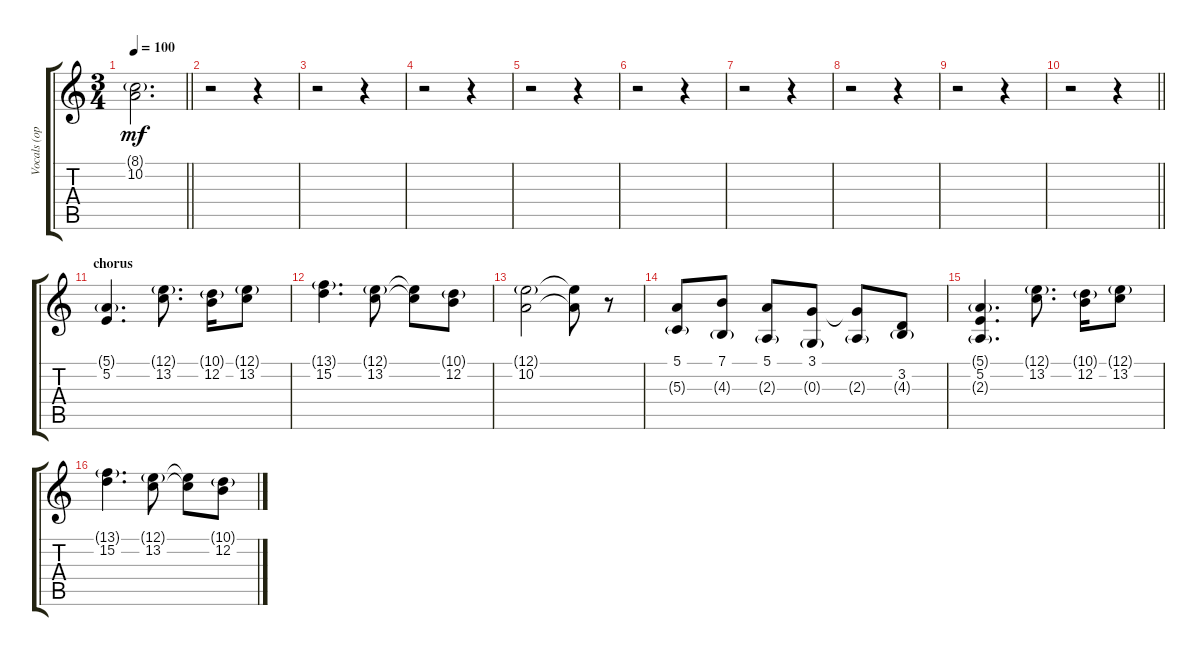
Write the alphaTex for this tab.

\track ("Vocals (optional)" "Vocals (op") {instrument bassoon}
\staff {score tabs}
\tuning (E4 B3 G3 D3 A2 E2) {hide}
\ts (3 4)
\tempo 100
\clef g2
\barLineRight lightlight
\ks c
(8.1{g} 10.2).2{d dy mf} |
\section ("" "")
r.2 r.4 |
r.2 r.4 |
r.2 r.4 |
r.2 r.4 |
r.2 r.4 |
r.2 r.4 |
r.2 r.4 |
r.2 r.4 |
\barLineRight lightlight
r.2 r.4 |
\section ("" "chorus")
(5.1{g} 5.2).4{d} (12.1{g} 13.2).8{d} (10.1{g} 12.2).16 (12.1{g} 13.2).8 |
(13.1{g} 15.2).4{d} (12.1{g} 13.2).8 (12.1{t} 13.2{t}).8 (10.1{g} 12.2).8 |
(12.1{g} 10.2).2 (12.1{t} 10.2{t}).8 r.8 |
(5.1 5.3{g}).8 (7.1 4.3{g}).8 (5.1 2.3{g}).8 (3.1 0.3{g}).8 (3.1{t} 2.3{g}).8 (3.2 4.3{g}).8 |
(5.1{g} 5.2 2.3{g}).4{d} (12.1{g} 13.2).8{d} (10.1{g} 12.2).16 (12.1{g} 13.2).8 |
(13.1{g} 15.2).4{d} (12.1{g} 13.2).8 (12.1{t} 13.2{t}).8 (10.1{g} 12.2).8
